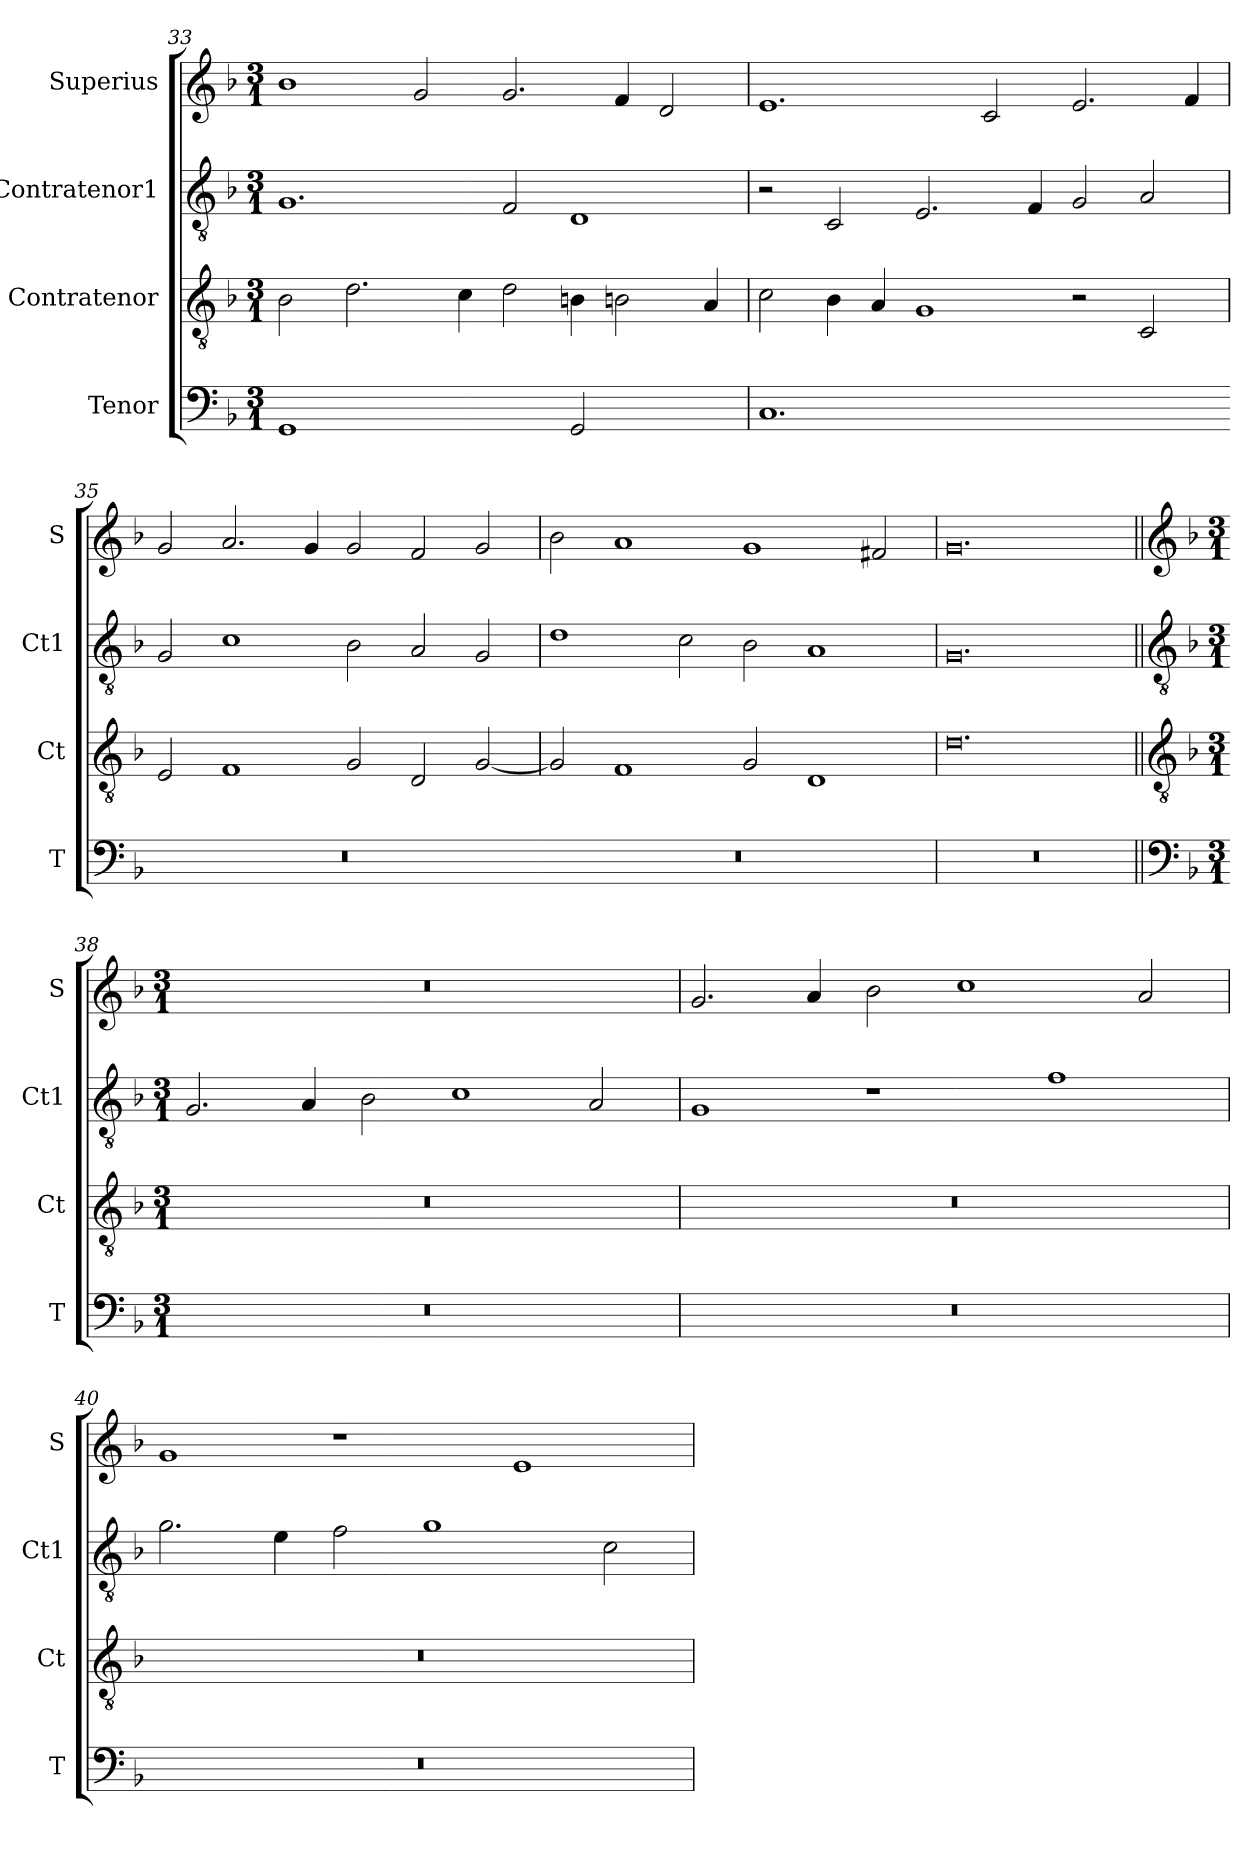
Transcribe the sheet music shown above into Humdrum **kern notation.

**kern	**kern	**kern	**kern
*part4	*part3	*part2	*part1
*staff4	*staff3	*staff2	*staff1
*I"Tenor	*I"Contratenor	*I"Contratenor1	*I"Superius
*I'T	*I'Ct	*I'Ct1	*I'S
*clefF4	*clefGv2	*clefGv2	*clefG2
*k[b-]	*k[b-]	*k[b-]	*k[b-]
*M3/1	*M3/1	*M3/1	*M3/1
=33	=33	=33	=33
!LO:N:vis=1	!	!	!
0GG	2B-	1.G	1b-
.	2.d	.	.
.	.	.	2g
.	4c	.	.
.	2d	2F	2.g
!LO:N:vis=2	!	!	!
1GG	4Bn	1D	.
.	2Bn	.	4f
.	.	.	2d
.	4A	.	.
=34	=34	=34	=34
!LO:N:vis=1.	!	!	!
0.C	2c	2r	1.e
.	4B-	2C	.
.	4A	.	.
.	1G	2.E	.
.	.	.	2c
.	.	4F	.
.	2r	2G	2.e
.	2C	2A	.
.	.	.	4f
=35-	=35	=35	=35
!LO:N:vis=1.	!	!	!
0.r	2E	2G	2g
.	1F	1c	2.a
.	.	.	4g
.	2G	2B-	2g
.	2D	2A	2f
.	[2G	2G	2g
=36-	=36	=36	=36
!LO:N:vis=1.	!	!	!
0.r	2G]	1d	2b-
.	1F	.	1a
.	.	2c	.
.	2G	2B-	1g
.	1D	1A	.
.	.	.	2f#X
=37	=37	=37	=37
!LO:N:vis=1.	!	!	!
0.r	0.d	0.G	0.g
=38||	=38||	=38||	=38||
*clefF4	*clefGv2	*clefGv2	*clefG2
*k[b-]	*k[b-]	*k[b-]	*k[b-]
*M3/1	*M3/1	*M3/1	*M3/1
0.r	0.r	2.G	0.r
.	.	4A	.
.	.	2B-	.
.	.	1c	.
.	.	2A	.
=39	=39	=39	=39
0.r	0.r	1G	2.g
.	.	.	4a
.	.	1r	2b-
.	.	.	1cc
.	.	1f	.
.	.	.	2a
=40	=40	=40	=40
0.r	0.r	2.g	1g
.	.	4e	.
.	.	2f	1r
.	.	1g	.
.	.	.	1e
.	.	2c	.
=	=	=	=
*-	*-	*-	*-
